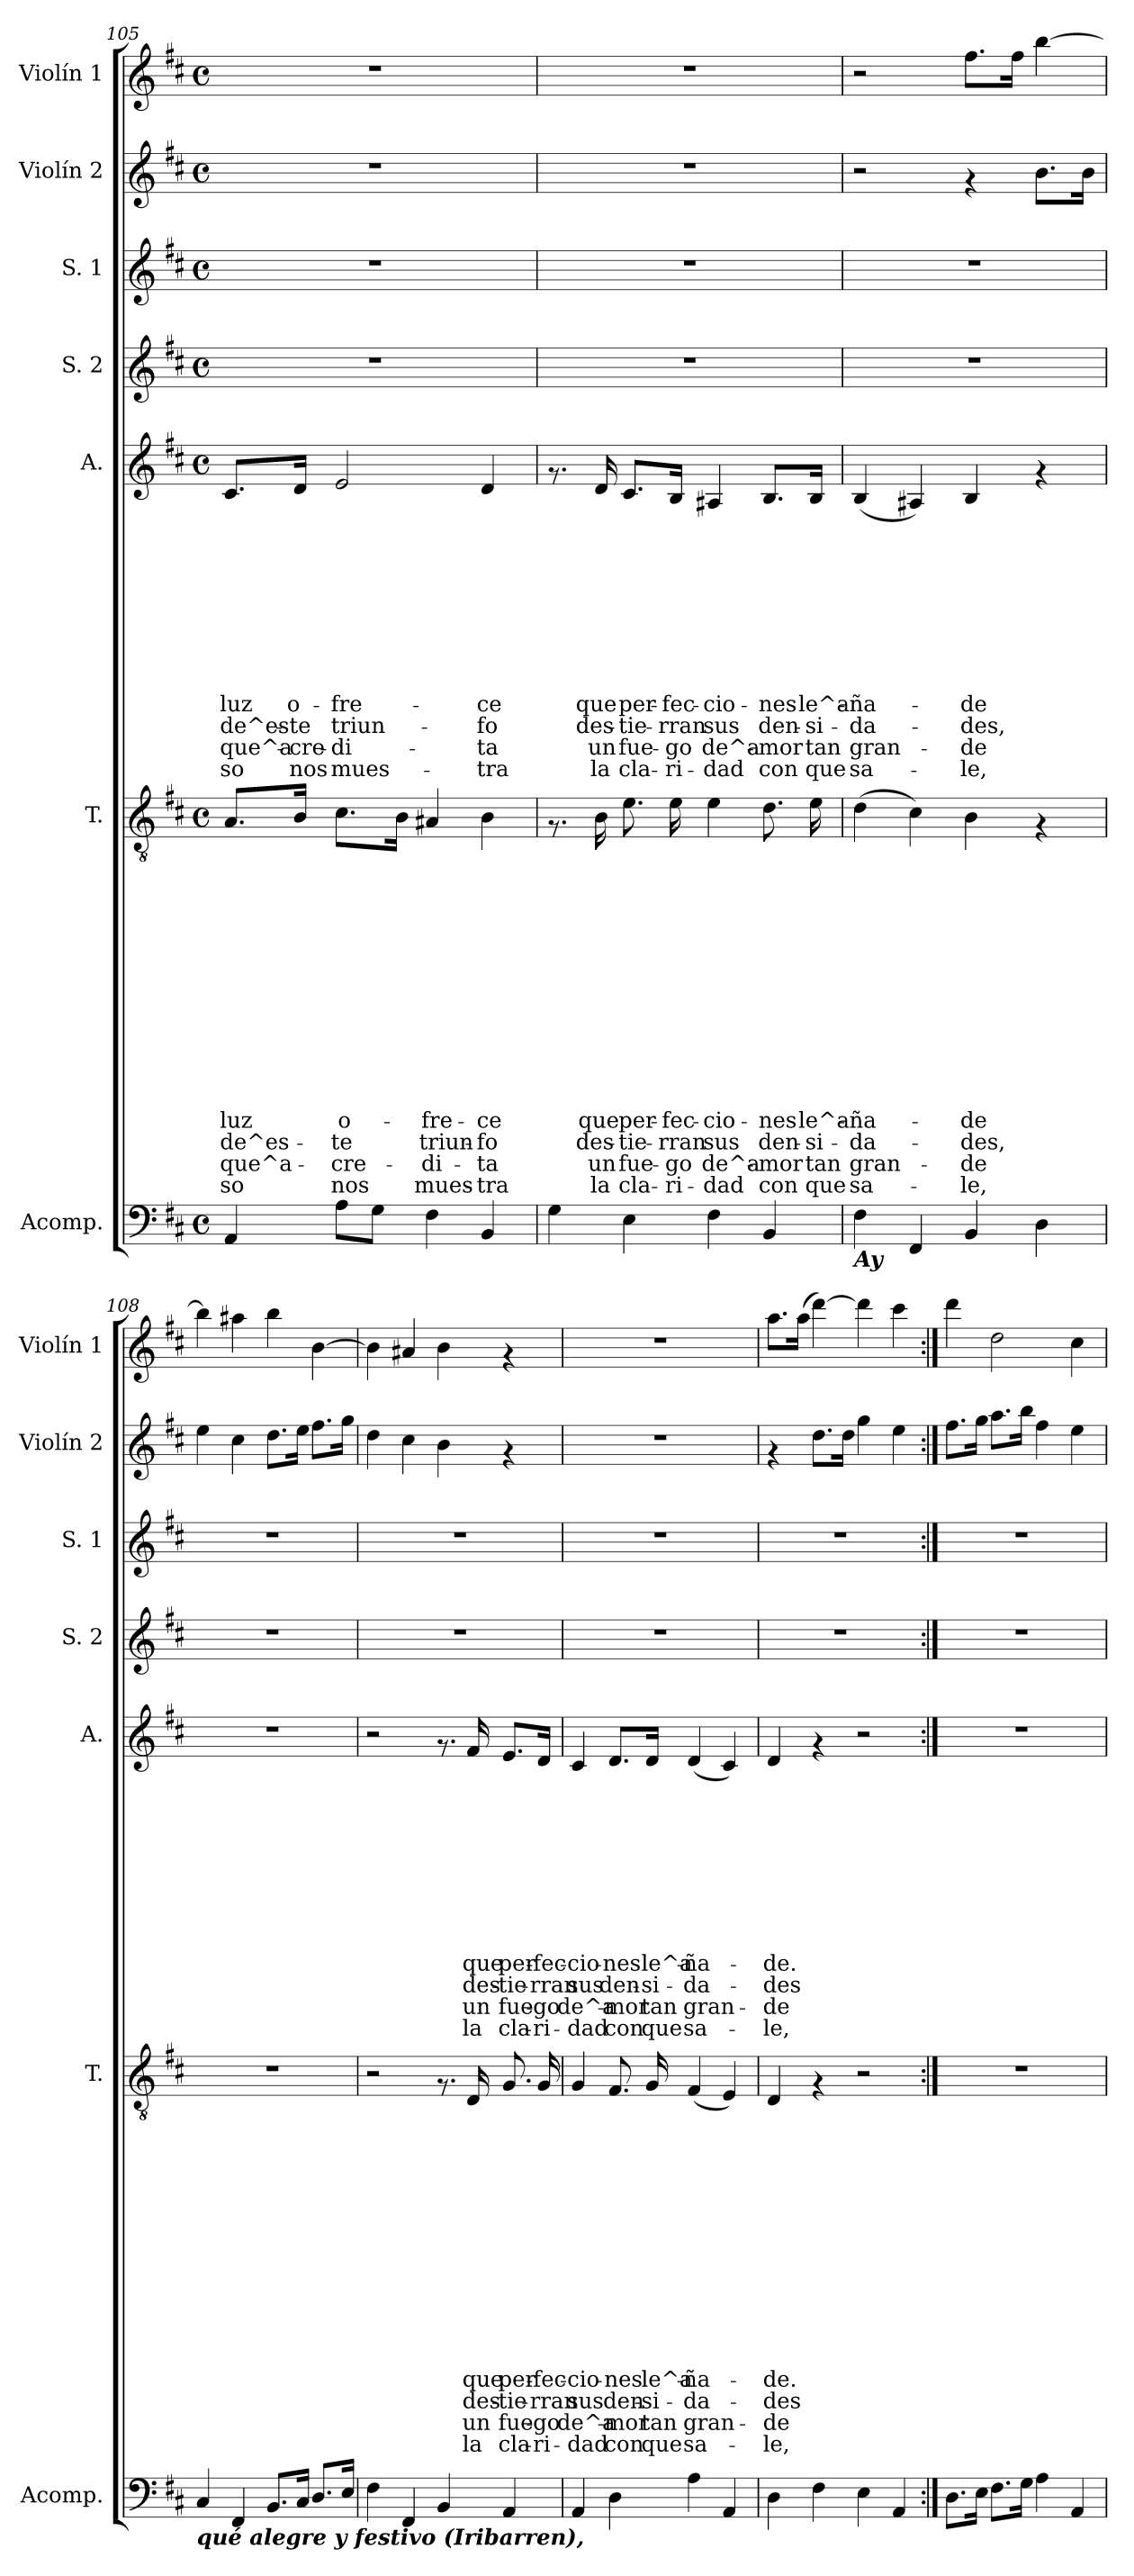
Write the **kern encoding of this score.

**kern	**kern	**text	**text	**text	**text	**text	**text	**text	**text	**text	**text	**text	**text	**text	**text	**text	**text	**kern	**text	**text	**text	**text	**text	**text	**text	**text	**text	**text	**text	**text	**kern	**kern	**kern	**kern
*part7	*part6	*part6	*part6	*part6	*part6	*part6	*part6	*part6	*part6	*part6	*part6	*part6	*part6	*part6	*part6	*part6	*part6	*part5	*part5	*part5	*part5	*part5	*part5	*part5	*part5	*part5	*part5	*part5	*part5	*part5	*part4	*part3	*part2	*part1
*staff7	*staff6	*staff6	*staff6	*staff6	*staff6	*staff6	*staff6	*staff6	*staff6	*staff6	*staff6	*staff6	*staff6	*staff6	*staff6	*staff6	*staff6	*staff5	*staff5	*staff5	*staff5	*staff5	*staff5	*staff5	*staff5	*staff5	*staff5	*staff5	*staff5	*staff5	*staff4	*staff3	*staff2	*staff1
*I"Acomp.	*I"T.	*	*	*	*	*	*	*	*	*	*	*	*	*	*	*	*	*I"A.	*	*	*	*	*	*	*	*	*	*	*	*	*I"S. 2	*I"S. 1	*I"Violín 2	*I"Violín 1
*I'Acomp.	*I'T.	*	*	*	*	*	*	*	*	*	*	*	*	*	*	*	*	*I'A.	*	*	*	*	*	*	*	*	*	*	*	*	*I'S. 2	*I'S. 1	*I'Violín 2	*I'Violín 1
*clefF4	*clefGv2	*	*	*	*	*	*	*	*	*	*	*	*	*	*	*	*	*clefG2	*	*	*	*	*	*	*	*	*	*	*	*	*clefG2	*clefG2	*clefG2	*clefG2
*k[f#c#]	*k[f#c#]	*	*	*	*	*	*	*	*	*	*	*	*	*	*	*	*	*k[f#c#]	*	*	*	*	*	*	*	*	*	*	*	*	*k[f#c#]	*k[f#c#]	*k[f#c#]	*k[f#c#]
*D:	*D:	*	*	*	*	*	*	*	*	*	*	*	*	*	*	*	*	*D:	*	*	*	*	*	*	*	*	*	*	*	*	*D:	*D:	*D:	*D:
*M4/4	*M4/4	*	*	*	*	*	*	*	*	*	*	*	*	*	*	*	*	*M4/4	*	*	*	*	*	*	*	*	*	*	*	*	*M4/4	*M4/4	*M4/4	*M4/4
*met(c)	*met(c)	*	*	*	*	*	*	*	*	*	*	*	*	*	*	*	*	*met(c)	*	*	*	*	*	*	*	*	*	*	*	*	*met(c)	*met(c)	*met(c)	*met(c)
=105	=105	=105	=105	=105	=105	=105	=105	=105	=105	=105	=105	=105	=105	=105	=105	=105	=105	=105	=105	=105	=105	=105	=105	=105	=105	=105	=105	=105	=105	=105	=105	=105	=105	=105
!	!	!	!	!	!	!	!	!	!	!	!	!	!	!LO:LY:b	!LO:LY:b	!LO:LY:b	!LO:LY:b	!	!	!	!	!	!	!	!	!	!LO:LY:b	!LO:LY:b	!LO:LY:b	!LO:LY:b	!	!	!	!
4AA/	8.A/L	.	.	.	.	.	.	.	.	.	.	.	.	luz	de^es-	que^a-	-so	8.c#/L	.	.	.	.	.	.	.	.	luz	de^es-	que^a-	-so	1r	1r	1r	1r
!	!	!	!	!	!	!	!	!	!	!	!	!	!	!	!	!	!	!	!	!	!	!	!	!	!	!	!LO:LY:b	!LO:LY:b	!LO:LY:b	!LO:LY:b	!	!	!	!
.	16B/Jk	.	.	.	.	.	.	.	.	.	.	.	.	.	.	.	.	16d/Jk	.	.	.	.	.	.	.	.	o-	-te	-cre-	nos	.	.	.	.
!	!	!	!	!	!	!	!	!	!	!	!	!	!	!LO:LY:b	!LO:LY:b	!LO:LY:b	!LO:LY:b	!	!	!	!	!	!	!	!	!	!LO:LY:b	!LO:LY:b	!LO:LY:b	!LO:LY:b	!	!	!	!
8A\L	8.c#\L	.	.	.	.	.	.	.	.	.	.	.	.	o-	-te	-cre-	nos	2e/	.	.	.	.	.	.	.	.	-fre-	triun-	-di-	mues-	.	.	.	.
8G\J	.	.	.	.	.	.	.	.	.	.	.	.	.	.	.	.	.	.	.	.	.	.	.	.	.	.	.	.	.	.	.	.	.	.
.	16B\Jk	.	.	.	.	.	.	.	.	.	.	.	.	.	.	.	.	.	.	.	.	.	.	.	.	.	.	.	.	.	.	.	.	.
!	!	!	!	!	!	!	!	!	!	!	!	!	!	!LO:LY:b	!LO:LY:b	!LO:LY:b	!LO:LY:b	!	!	!	!	!	!	!	!	!	!	!	!	!	!	!	!	!
4F#\	4A#X/	.	.	.	.	.	.	.	.	.	.	.	.	-fre-	triun-	-di-	mues-	.	.	.	.	.	.	.	.	.	.	.	.	.	.	.	.	.
!	!	!	!	!	!	!	!	!	!	!	!	!	!	!LO:LY:b	!LO:LY:b	!LO:LY:b	!LO:LY:b	!	!	!	!	!	!	!	!	!	!LO:LY:b	!LO:LY:b	!LO:LY:b	!LO:LY:b	!	!	!	!
4BB/	4B\	.	.	.	.	.	.	.	.	.	.	.	.	-ce	-fo	-ta	-tra	4d/	.	.	.	.	.	.	.	.	-ce	-fo	-ta	-tra	.	.	.	.
!!LO:PB:g=z
=106	=106	=106	=106	=106	=106	=106	=106	=106	=106	=106	=106	=106	=106	=106	=106	=106	=106	=106	=106	=106	=106	=106	=106	=106	=106	=106	=106	=106	=106	=106	=106	=106	=106	=106
4G\	8.rF	.	.	.	.	.	.	.	.	.	.	.	.	.	.	.	.	8.rf	.	.	.	.	.	.	.	.	.	.	.	.	1r	1r	1r	1r
!	!	!	!	!	!	!	!	!	!	!	!	!	!	!LO:LY:b	!LO:LY:b	!LO:LY:b	!LO:LY:b	!	!	!	!	!	!	!	!	!	!LO:LY:b	!LO:LY:b	!LO:LY:b	!LO:LY:b	!	!	!	!
.	16B\	.	.	.	.	.	.	.	.	.	.	.	.	que	des-	un	la	16d/	.	.	.	.	.	.	.	.	que	des-	un	la	.	.	.	.
!	!	!	!	!	!	!	!	!	!	!	!	!	!	!LO:LY:b	!LO:LY:b	!LO:LY:b	!LO:LY:b	!	!	!	!	!	!	!	!	!	!LO:LY:b	!LO:LY:b	!LO:LY:b	!LO:LY:b	!	!	!	!
4E\	8.e\	.	.	.	.	.	.	.	.	.	.	.	.	per-	-tie-	fue-	cla-	8.c#/L	.	.	.	.	.	.	.	.	per-	-tie-	fue-	cla-	.	.	.	.
!	!	!	!	!	!	!	!	!	!	!	!	!	!	!LO:LY:b	!LO:LY:b	!LO:LY:b	!LO:LY:b	!	!	!	!	!	!	!	!	!	!LO:LY:b	!LO:LY:b	!LO:LY:b	!LO:LY:b	!	!	!	!
.	16e\	.	.	.	.	.	.	.	.	.	.	.	.	-fec-	-rran	-go	-ri-	16B/Jk	.	.	.	.	.	.	.	.	-fec-	-rran	-go	-ri-	.	.	.	.
!	!	!	!	!	!	!	!	!	!	!	!	!	!	!LO:LY:b	!LO:LY:b	!LO:LY:b	!LO:LY:b	!	!	!	!	!	!	!	!	!	!LO:LY:b	!LO:LY:b	!LO:LY:b	!LO:LY:b	!	!	!	!
4F#\	4e\	.	.	.	.	.	.	.	.	.	.	.	.	-cio-	sus	de^a-	-dad	4A#X/	.	.	.	.	.	.	.	.	-cio-	sus	de^a-	-dad	.	.	.	.
!	!	!	!	!	!	!	!	!	!	!	!	!	!	!LO:LY:b	!LO:LY:b	!LO:LY:b	!LO:LY:b	!	!	!	!	!	!	!	!	!	!LO:LY:b	!LO:LY:b	!LO:LY:b	!LO:LY:b	!	!	!	!
4BB/	8.d\	.	.	.	.	.	.	.	.	.	.	.	.	-nes	den-	-mor	con	8.B/L	.	.	.	.	.	.	.	.	-nes	den-	-mor	con	.	.	.	.
!	!	!	!	!	!	!	!	!	!	!	!	!	!	!LO:LY:b	!LO:LY:b	!LO:LY:b	!LO:LY:b	!	!	!	!	!	!	!	!	!	!LO:LY:b	!LO:LY:b	!LO:LY:b	!LO:LY:b	!	!	!	!
.	16e\	.	.	.	.	.	.	.	.	.	.	.	.	le^a-	-si-	tan	que	16B/Jk	.	.	.	.	.	.	.	.	le^a-	-si-	tan	que	.	.	.	.
=107	=107	=107	=107	=107	=107	=107	=107	=107	=107	=107	=107	=107	=107	=107	=107	=107	=107	=107	=107	=107	=107	=107	=107	=107	=107	=107	=107	=107	=107	=107	=107	=107	=107	=107
!LO:TX:b:Bi:t=Ay	!	!	!	!	!	!	!	!	!	!	!	!	!	!	!	!	!	!	!	!	!	!	!	!	!	!	!	!	!	!	!	!	!	!
!	!	!	!	!	!	!	!	!	!	!	!	!	!	!LO:LY:b	!LO:LY:b	!LO:LY:b	!LO:LY:b	!	!	!	!	!	!	!	!	!	!LO:LY:b	!LO:LY:b	!LO:LY:b	!LO:LY:b	!	!	!	!
4F#\	(>4d\	.	.	.	.	.	.	.	.	.	.	.	.	-ña-	-da-	gran-	sa-	(>4B/	.	.	.	.	.	.	.	.	-ña-	-da-	gran-	sa-	1r	1r	2r	2r
4FF#/	4c#\)	.	.	.	.	.	.	.	.	.	.	.	.	.	.	.	.	4A#X/)	.	.	.	.	.	.	.	.	.	.	.	.	.	.	.	.
!	!	!	!	!	!	!	!	!	!	!	!	!	!	!LO:LY:b	!LO:LY:b	!LO:LY:b	!LO:LY:b	!	!	!	!	!	!	!	!	!	!LO:LY:b	!LO:LY:b	!LO:LY:b	!LO:LY:b	!	!	!	!
4BB/	4B\	.	.	.	.	.	.	.	.	.	.	.	.	-de	-des,	-de	-le,	4B/	.	.	.	.	.	.	.	.	-de	-des,	-de	-le,	.	.	4rf	8.ff#\L
.	.	.	.	.	.	.	.	.	.	.	.	.	.	.	.	.	.	.	.	.	.	.	.	.	.	.	.	.	.	.	.	.	.	16ff#\Jk
4D\	4rF	.	.	.	.	.	.	.	.	.	.	.	.	.	.	.	.	4rf	.	.	.	.	.	.	.	.	.	.	.	.	.	.	8.b\L	[>4bb\
.	.	.	.	.	.	.	.	.	.	.	.	.	.	.	.	.	.	.	.	.	.	.	.	.	.	.	.	.	.	.	.	.	16b\Jk	.
=108	=108	=108	=108	=108	=108	=108	=108	=108	=108	=108	=108	=108	=108	=108	=108	=108	=108	=108	=108	=108	=108	=108	=108	=108	=108	=108	=108	=108	=108	=108	=108	=108	=108	=108
!LO:TX:b:Bi:t=qué alegre y festivo (Iribarren),	!	!	!	!	!	!	!	!	!	!	!	!	!	!	!	!	!	!	!	!	!	!	!	!	!	!	!	!	!	!	!	!	!	!
4C#/	1r	.	.	.	.	.	.	.	.	.	.	.	.	.	.	.	.	1r	.	.	.	.	.	.	.	.	.	.	.	.	1r	1r	4ee\	4bb\]
4FF#/	.	.	.	.	.	.	.	.	.	.	.	.	.	.	.	.	.	.	.	.	.	.	.	.	.	.	.	.	.	.	.	.	4cc#\	4aa#X\
8.BB/L	.	.	.	.	.	.	.	.	.	.	.	.	.	.	.	.	.	.	.	.	.	.	.	.	.	.	.	.	.	.	.	.	8.dd\L	4bb\
16C#/Jk	.	.	.	.	.	.	.	.	.	.	.	.	.	.	.	.	.	.	.	.	.	.	.	.	.	.	.	.	.	.	.	.	16ee\Jk	.
8.D/L	.	.	.	.	.	.	.	.	.	.	.	.	.	.	.	.	.	.	.	.	.	.	.	.	.	.	.	.	.	.	.	.	8.ff#\L	[>4b\
16E/Jk	.	.	.	.	.	.	.	.	.	.	.	.	.	.	.	.	.	.	.	.	.	.	.	.	.	.	.	.	.	.	.	.	16gg\Jk	.
!!LO:PB:g=z
=109	=109	=109	=109	=109	=109	=109	=109	=109	=109	=109	=109	=109	=109	=109	=109	=109	=109	=109	=109	=109	=109	=109	=109	=109	=109	=109	=109	=109	=109	=109	=109	=109	=109	=109
4F#\	2r	.	.	.	.	.	.	.	.	.	.	.	.	.	.	.	.	2r	.	.	.	.	.	.	.	.	.	.	.	.	1r	1r	4dd\	4b\]
4FF#/	.	.	.	.	.	.	.	.	.	.	.	.	.	.	.	.	.	.	.	.	.	.	.	.	.	.	.	.	.	.	.	.	4cc#\	4a#X/
4BB/	8.rF	.	.	.	.	.	.	.	.	.	.	.	.	.	.	.	.	8.rf	.	.	.	.	.	.	.	.	.	.	.	.	.	.	4b\	4b\
!	!	!	!	!	!	!	!	!	!	!	!	!	!	!LO:LY:b	!LO:LY:b	!LO:LY:b	!LO:LY:b	!	!	!	!	!	!	!	!	!	!LO:LY:b	!LO:LY:b	!LO:LY:b	!LO:LY:b	!	!	!	!
.	16D/	.	.	.	.	.	.	.	.	.	.	.	.	que	des-	un	la	16f#/	.	.	.	.	.	.	.	.	que	des-	un	la	.	.	.	.
!	!	!	!	!	!	!	!	!	!	!	!	!	!	!LO:LY:b	!LO:LY:b	!LO:LY:b	!LO:LY:b	!	!	!	!	!	!	!	!	!	!LO:LY:b	!LO:LY:b	!LO:LY:b	!LO:LY:b	!	!	!	!
4AA/	8.G/	.	.	.	.	.	.	.	.	.	.	.	.	per-	-tie-	fue-	cla-	8.e/L	.	.	.	.	.	.	.	.	per-	-tie-	fue-	cla-	.	.	4rf	4rf
!	!	!	!	!	!	!	!	!	!	!	!	!	!	!LO:LY:b	!LO:LY:b	!LO:LY:b	!LO:LY:b	!	!	!	!	!	!	!	!	!	!LO:LY:b	!LO:LY:b	!LO:LY:b	!LO:LY:b	!	!	!	!
.	16G/	.	.	.	.	.	.	.	.	.	.	.	.	-fec-	-rran	-go	-ri-	16d/Jk	.	.	.	.	.	.	.	.	-fec-	-rran	-go	-ri-	.	.	.	.
=110	=110	=110	=110	=110	=110	=110	=110	=110	=110	=110	=110	=110	=110	=110	=110	=110	=110	=110	=110	=110	=110	=110	=110	=110	=110	=110	=110	=110	=110	=110	=110	=110	=110	=110
!	!	!	!	!	!	!	!	!	!	!	!	!	!	!LO:LY:b	!LO:LY:b	!LO:LY:b	!LO:LY:b	!	!	!	!	!	!	!	!	!	!LO:LY:b	!LO:LY:b	!LO:LY:b	!LO:LY:b	!	!	!	!
4AA/	4G/	.	.	.	.	.	.	.	.	.	.	.	.	-cio-	sus	de^a-	-dad	4c#/	.	.	.	.	.	.	.	.	-cio-	sus	de^a-	-dad	1r	1r	1r	1r
!	!	!	!	!	!	!	!	!	!	!	!	!	!	!LO:LY:b	!LO:LY:b	!LO:LY:b	!LO:LY:b	!	!	!	!	!	!	!	!	!	!LO:LY:b	!LO:LY:b	!LO:LY:b	!LO:LY:b	!	!	!	!
4D\	8.F#/	.	.	.	.	.	.	.	.	.	.	.	.	-nes	den-	-mor	con	8.d/L	.	.	.	.	.	.	.	.	-nes	den-	-mor	con	.	.	.	.
!	!	!	!	!	!	!	!	!	!	!	!	!	!	!LO:LY:b	!LO:LY:b	!LO:LY:b	!LO:LY:b	!	!	!	!	!	!	!	!	!	!LO:LY:b	!LO:LY:b	!LO:LY:b	!LO:LY:b	!	!	!	!
.	16G/	.	.	.	.	.	.	.	.	.	.	.	.	le^a-	-si-	tan	que	16d/Jk	.	.	.	.	.	.	.	.	le^a-	-si-	tan	que	.	.	.	.
!	!	!	!	!	!	!	!	!	!	!	!	!	!	!LO:LY:b	!LO:LY:b	!LO:LY:b	!LO:LY:b	!	!	!	!	!	!	!	!	!	!LO:LY:b	!LO:LY:b	!LO:LY:b	!LO:LY:b	!	!	!	!
4A\	(>4F#/	.	.	.	.	.	.	.	.	.	.	.	.	-ña-	-da-	gran-	sa-	(>4d/	.	.	.	.	.	.	.	.	-ña-	-da-	gran-	sa-	.	.	.	.
4AA/	4E/)	.	.	.	.	.	.	.	.	.	.	.	.	.	.	.	.	4c#/)	.	.	.	.	.	.	.	.	.	.	.	.	.	.	.	.
=111	=111	=111	=111	=111	=111	=111	=111	=111	=111	=111	=111	=111	=111	=111	=111	=111	=111	=111	=111	=111	=111	=111	=111	=111	=111	=111	=111	=111	=111	=111	=111	=111	=111	=111
!	!	!	!	!	!	!	!	!	!	!	!	!	!	!LO:LY:b	!LO:LY:b	!LO:LY:b	!LO:LY:b	!	!	!	!	!	!	!	!	!	!LO:LY:b	!LO:LY:b	!LO:LY:b	!LO:LY:b	!	!	!	!
4D\	4D/	.	.	.	.	.	.	.	.	.	.	.	.	-de.	-des	-de	-le,	4d/	.	.	.	.	.	.	.	.	-de.	-des	-de	-le,	1r	1r	4rf	8.aa\L
.	.	.	.	.	.	.	.	.	.	.	.	.	.	.	.	.	.	.	.	.	.	.	.	.	.	.	.	.	.	.	.	.	.	(>16aa\Jk
4F#\	4rF	.	.	.	.	.	.	.	.	.	.	.	.	.	.	.	.	4rf	.	.	.	.	.	.	.	.	.	.	.	.	.	.	8.dd\L	[>4ddd\)
.	.	.	.	.	.	.	.	.	.	.	.	.	.	.	.	.	.	.	.	.	.	.	.	.	.	.	.	.	.	.	.	.	16dd\Jk	.
4E\	2r	.	.	.	.	.	.	.	.	.	.	.	.	.	.	.	.	2r	.	.	.	.	.	.	.	.	.	.	.	.	.	.	4gg\	4ddd\]
4AA/	.	.	.	.	.	.	.	.	.	.	.	.	.	.	.	.	.	.	.	.	.	.	.	.	.	.	.	.	.	.	.	.	4ee\	4ccc#\
=112:|!	=112:|!	=112:|!	=112:|!	=112:|!	=112:|!	=112:|!	=112:|!	=112:|!	=112:|!	=112:|!	=112:|!	=112:|!	=112:|!	=112:|!	=112:|!	=112:|!	=112:|!	=112:|!	=112:|!	=112:|!	=112:|!	=112:|!	=112:|!	=112:|!	=112:|!	=112:|!	=112:|!	=112:|!	=112:|!	=112:|!	=112:|!	=112:|!	=112:|!	=112:|!
8.D\L	1r	.	.	.	.	.	.	.	.	.	.	.	.	.	.	.	.	1r	.	.	.	.	.	.	.	.	.	.	.	.	1r	1r	8.ff#\L	4ddd\
16E\Jk	.	.	.	.	.	.	.	.	.	.	.	.	.	.	.	.	.	.	.	.	.	.	.	.	.	.	.	.	.	.	.	.	16gg\Jk	.
8.F#\L	.	.	.	.	.	.	.	.	.	.	.	.	.	.	.	.	.	.	.	.	.	.	.	.	.	.	.	.	.	.	.	.	8.aa\L	2dd\
16G\Jk	.	.	.	.	.	.	.	.	.	.	.	.	.	.	.	.	.	.	.	.	.	.	.	.	.	.	.	.	.	.	.	.	16bb\Jk	.
4A\	.	.	.	.	.	.	.	.	.	.	.	.	.	.	.	.	.	.	.	.	.	.	.	.	.	.	.	.	.	.	.	.	4ff#\	.
4AA/	.	.	.	.	.	.	.	.	.	.	.	.	.	.	.	.	.	.	.	.	.	.	.	.	.	.	.	.	.	.	.	.	4ee\	4cc#\
=	=	=	=	=	=	=	=	=	=	=	=	=	=	=	=	=	=	=	=	=	=	=	=	=	=	=	=	=	=	=	=	=	=	=
*-	*-	*-	*-	*-	*-	*-	*-	*-	*-	*-	*-	*-	*-	*-	*-	*-	*-	*-	*-	*-	*-	*-	*-	*-	*-	*-	*-	*-	*-	*-	*-	*-	*-	*-
